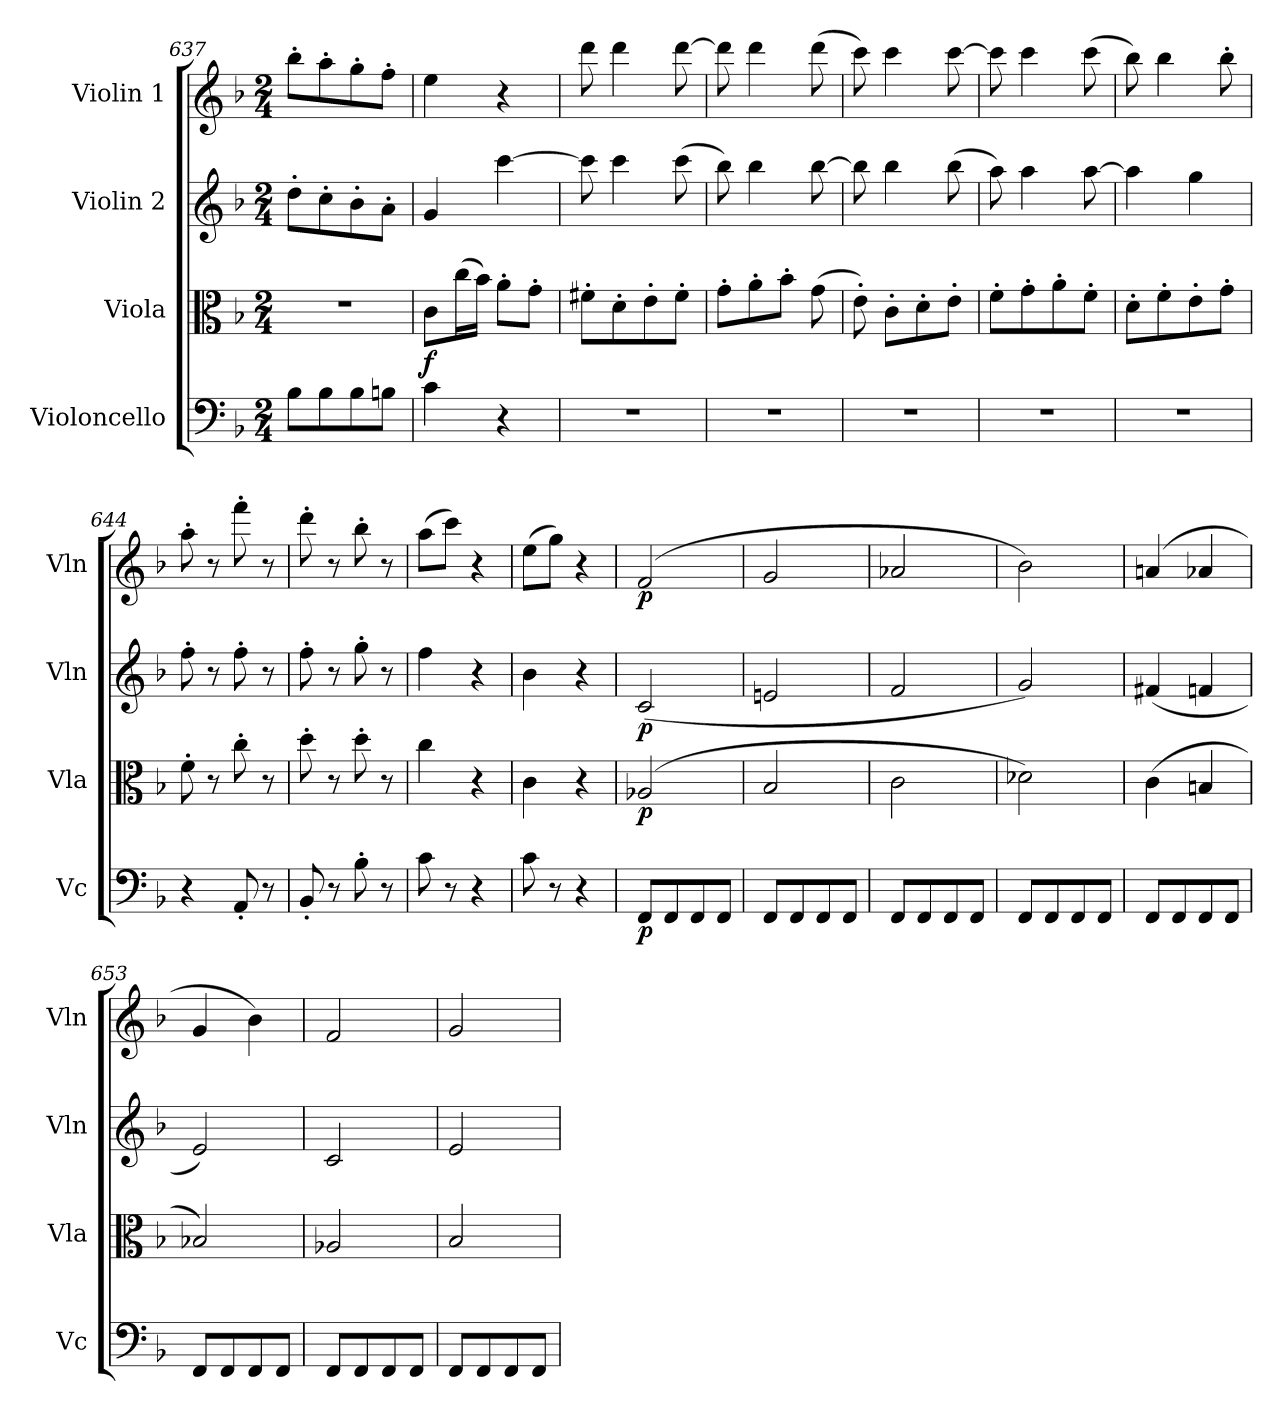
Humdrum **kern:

**kern	**dynam	**kern	**dynam	**kern	**dynam	**kern	**dynam
*part4	*part4	*part3	*part3	*part2	*part2	*part1	*part1
*staff4	*staff4	*staff3	*staff3	*staff2	*staff2	*staff1	*staff1
*I"Violoncello	*	*I"Viola	*	*I"Violin 2	*	*I"Violin 1	*
*I'Vc	*	*I'Vla	*	*I'Vln	*	*I'Vln	*
*clefF4	*	*clefC3	*	*clefG2	*	*clefG2	*
*k[b-]	*	*k[b-]	*	*k[b-]	*	*k[b-]	*
*M2/4	*	*M2/4	*	*M2/4	*	*M2/4	*
=637	=637	=637	=637	=637	=637	=637	=637
8B-\L	.	2r	.	8dd'\L	.	8bb-'\L	.
8B-\	.	.	.	8cc'\	.	8aa'\	.
8B-\	.	.	.	8b-'\	.	8gg'\	.
8Bn\J	.	.	.	8a'\J	.	8ff'\J	.
=638	=638	=638	=638	=638	=638	=638	=638
!	!	!	!LO:DY:b	!	!	!	!
4c\	.	8c\L	f	4g/	.	4ee\	.
.	.	(>16cc\L	.	.	.	.	.
.	.	16b-\JJ)	.	.	.	.	.
4r	.	8a'\L	.	[4ccc\	.	4r	.
.	.	8g'\J	.	.	.	.	.
=639	=639	=639	=639	=639	=639	=639	=639
2r	.	8f#X'\L	.	8ccc\]	.	8ddd\	.
.	.	8d'\	.	4ccc\	.	4ddd\	.
.	.	8e'\	.	.	.	.	.
.	.	8f#'\J	.	(>8ccc\	.	[8ddd\	.
=640	=640	=640	=640	=640	=640	=640	=640
2r	.	8g'\L	.	8bb-\)	.	8ddd\]	.
.	.	8a'\	.	4bb-\	.	4ddd\	.
.	.	8b-'\J	.	.	.	.	.
.	.	(>8g\	.	[8bb-\	.	(>8ddd\	.
=641	=641	=641	=641	=641	=641	=641	=641
2r	.	8e'\)	.	8bb-\]	.	8ccc\)	.
.	.	8c'\L	.	4bb-\	.	4ccc\	.
.	.	8d'\	.	.	.	.	.
.	.	8e'\J	.	(>8bb-\	.	[8ccc\	.
=642	=642	=642	=642	=642	=642	=642	=642
2r	.	8f'\L	.	8aa\)	.	8ccc\]	.
.	.	8g'\	.	4aa\	.	4ccc\	.
.	.	8a'\	.	.	.	.	.
.	.	8f'\J	.	[8aa\	.	(>8ccc\	.
=643	=643	=643	=643	=643	=643	=643	=643
2r	.	8d'\L	.	4aa\]	.	8bb-\)	.
.	.	8f'\	.	.	.	4bb-\	.
.	.	8e'\	.	4gg\	.	.	.
.	.	8g'\J	.	.	.	8bb-'\	.
!!LO:PB:g=z
=644	=644	=644	=644	=644	=644	=644	=644
4r	.	8f'\	.	8ff'\	.	8aa'\	.
.	.	8r	.	8r	.	8r	.
8AA'/	.	8cc'\	.	8ff'\	.	8fff'\	.
8r	.	8r	.	8r	.	8r	.
=645	=645	=645	=645	=645	=645	=645	=645
8BB-'/	.	8dd'\	.	8ff'\	.	8ddd'\	.
8r	.	8r	.	8r	.	8r	.
8B-'\	.	8dd'\	.	8gg'\	.	8bb-'\	.
8r	.	8r	.	8r	.	8r	.
=646	=646	=646	=646	=646	=646	=646	=646
8c\	.	4cc\	.	4ff\	.	(>8aa\L	.
8r	.	.	.	.	.	8ccc\J)	.
4r	.	4r	.	4r	.	4r	.
=647	=647	=647	=647	=647	=647	=647	=647
8c\	.	4c\	.	4b-\	.	(>8ee\L	.
8r	.	.	.	.	.	8gg\J)	.
4r	.	4r	.	4r	.	4r	.
=648	=648	=648	=648	=648	=648	=648	=648
!	!LO:DY:b	!	!LO:DY:b	!	!LO:DY:b	!	!LO:DY:b
8FF/L	p	(>2A-X/	p	(>2c/	p	(>2f/	p
8FF/	.	.	.	.	.	.	.
8FF/	.	.	.	.	.	.	.
8FF/J	.	.	.	.	.	.	.
=649	=649	=649	=649	=649	=649	=649	=649
8FF/L	.	2B-/	.	2en/	.	2g/	.
8FF/	.	.	.	.	.	.	.
8FF/	.	.	.	.	.	.	.
8FF/J	.	.	.	.	.	.	.
=650	=650	=650	=650	=650	=650	=650	=650
8FF/L	.	2c\	.	2f/	.	2a-X/	.
8FF/	.	.	.	.	.	.	.
8FF/	.	.	.	.	.	.	.
8FF/J	.	.	.	.	.	.	.
=651	=651	=651	=651	=651	=651	=651	=651
8FF/L	.	2d-X\)	.	2g/)	.	2b-\)	.
8FF/	.	.	.	.	.	.	.
8FF/	.	.	.	.	.	.	.
8FF/J	.	.	.	.	.	.	.
=652	=652	=652	=652	=652	=652	=652	=652
8FF/L	.	(>4c\	.	(<4f#X/	.	(>4an/	.
8FF/	.	.	.	.	.	.	.
8FF/	.	4Bn/	.	4fn/	.	4a-X/	.
8FF/J	.	.	.	.	.	.	.
!!LO:LB:g=z
=653	=653	=653	=653	=653	=653	=653	=653
8FF/L	.	2B-X/)	.	2e/)	.	4g/	.
8FF/	.	.	.	.	.	.	.
8FF/	.	.	.	.	.	4b-\)	.
8FF/J	.	.	.	.	.	.	.
=654	=654	=654	=654	=654	=654	=654	=654
8FF/L	.	2A-X/	.	2c/	.	2f/	.
8FF/	.	.	.	.	.	.	.
8FF/	.	.	.	.	.	.	.
8FF/J	.	.	.	.	.	.	.
=655	=655	=655	=655	=655	=655	=655	=655
8FF/L	.	2B-/	.	2e/	.	2g/	.
8FF/	.	.	.	.	.	.	.
8FF/	.	.	.	.	.	.	.
8FF/J	.	.	.	.	.	.	.
=	=	=	=	=	=	=	=
*-	*-	*-	*-	*-	*-	*-	*-
